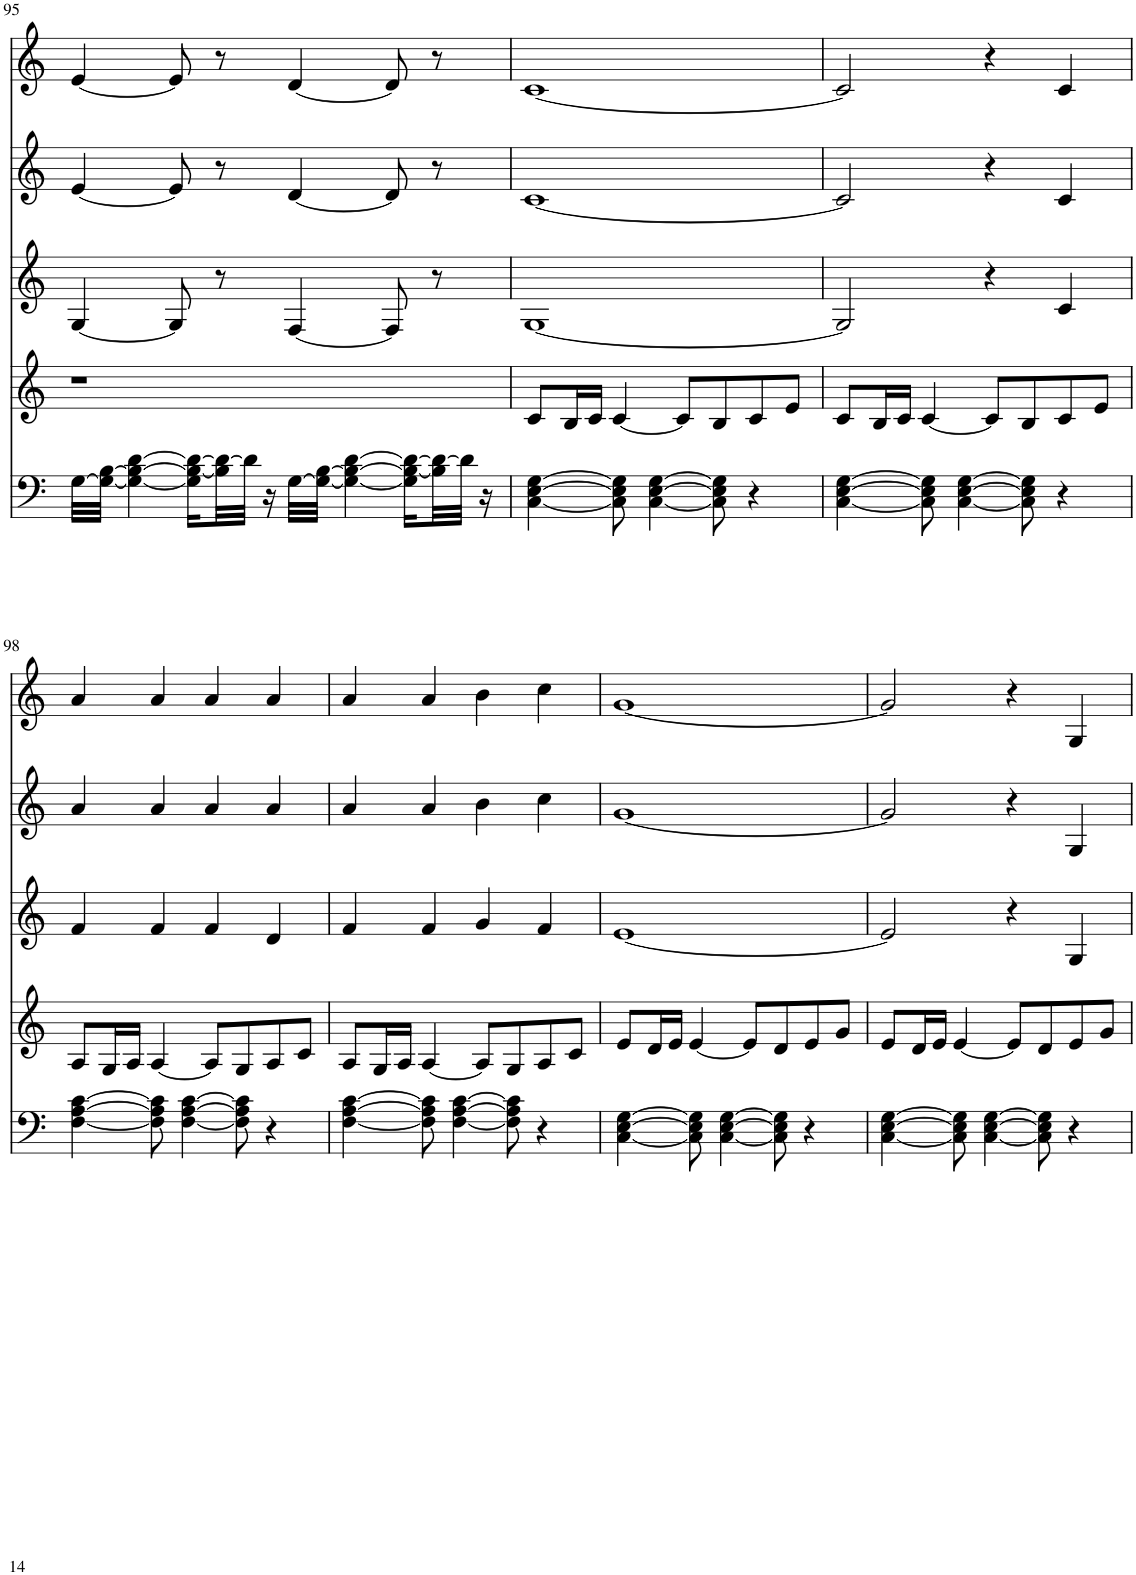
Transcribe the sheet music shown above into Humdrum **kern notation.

**kern	**kern	**kern	**kern	**kern
*part5	*part4	*part3	*part2	*part1
*staff5	*staff4	*staff3	*staff2	*staff1
*I"Guitar II	*I"Guitar I	*I"Clarinet	*I"Viola	*I"Oboe
*	*	*I'Cl	*I'Vla	*I'Ob
!!LO:PB:g=z
*clefF4	*clefG2	*clefG2	*clefG2	*clefG2
*	*	*Trd1c2	*	*
*k[]	*k[]	*k[]	*k[]	*k[]
*M4/4	*M4/4	*M4/4	*M4/4	*M4/4
=95	=95	=95	=95	=95
[32G\LLL	1r	[4G/	[4e/	[4e/
32G\_ [32B\JJJ	.	.	.	.
4G\_ 4B\_ [4d\	.	.	.	.
.	.	8G/]	8e/]	8e/]
16G\] 16B\_ 16d\_LL	.	.	.	.
32B\] 32d\_L	.	8r	8r	8r
32d\JJJ]	.	.	.	.
16r	.	.	.	.
[32G\LLL	.	[4F/	[4d/	[4d/
32G\_ [32B\JJJ	.	.	.	.
4G\_ 4B\_ [4d\	.	.	.	.
.	.	8F/]	8d/]	8d/]
16G\] 16B\_ 16d\_LL	.	.	.	.
32B\] 32d\_L	.	8r	8r	8r
32d\JJJ]	.	.	.	.
16r	.	.	.	.
=96	=96	=96	=96	=96
[4C\ [4E\ [4G\	8c/L	[1G	[1c	[1c
.	16B/L	.	.	.
.	16c/JJ	.	.	.
8C\] 8E\] 8G\]	[4c/	.	.	.
[4C\ [4E\ [4G\	.	.	.	.
.	8c/L]	.	.	.
8C\] 8E\] 8G\]	8B/	.	.	.
4r	8c/	.	.	.
.	8e/J	.	.	.
=97	=97	=97	=97	=97
[4C\ [4E\ [4G\	8c/L	2G/]	2c/]	2c/]
.	16B/L	.	.	.
.	16c/JJ	.	.	.
8C\] 8E\] 8G\]	[4c/	.	.	.
[4C\ [4E\ [4G\	.	.	.	.
.	8c/L]	4r	4r	4r
8C\] 8E\] 8G\]	8B/	.	.	.
4r	8c/	4c/	4c/	4c/
.	8e/J	.	.	.
!!LO:LB:g=z
=98	=98	=98	=98	=98
[4F\ [4A\ [4c\	8A/L	4f/	4a/	4a/
.	16G/L	.	.	.
.	16A/JJ	.	.	.
8F\] 8A\] 8c\]	[4A/	4f/	4a/	4a/
[4F\ [4A\ [4c\	.	.	.	.
.	8A/L]	4f/	4a/	4a/
8F\] 8A\] 8c\]	8G/	.	.	.
4r	8A/	4d/	4a/	4a/
.	8c/J	.	.	.
=99	=99	=99	=99	=99
[4F\ [4A\ [4c\	8A/L	4f/	4a/	4a/
.	16G/L	.	.	.
.	16A/JJ	.	.	.
8F\] 8A\] 8c\]	[4A/	4f/	4a/	4a/
[4F\ [4A\ [4c\	.	.	.	.
.	8A/L]	4g/	4b\	4b\
8F\] 8A\] 8c\]	8G/	.	.	.
4r	8A/	4f/	4cc\	4cc\
.	8c/J	.	.	.
=100	=100	=100	=100	=100
[4C\ [4E\ [4G\	8e/L	[1e	[1g	[1g
.	16d/L	.	.	.
.	16e/JJ	.	.	.
8C\] 8E\] 8G\]	[4e/	.	.	.
[4C\ [4E\ [4G\	.	.	.	.
.	8e/L]	.	.	.
8C\] 8E\] 8G\]	8d/	.	.	.
4r	8e/	.	.	.
.	8g/J	.	.	.
=101	=101	=101	=101	=101
[4C\ [4E\ [4G\	8e/L	2e/]	2g/]	2g/]
.	16d/L	.	.	.
.	16e/JJ	.	.	.
8C\] 8E\] 8G\]	[4e/	.	.	.
[4C\ [4E\ [4G\	.	.	.	.
.	8e/L]	4r	4r	4r
8C\] 8E\] 8G\]	8d/	.	.	.
4r	8e/	4G/	4G/	4G/
.	8g/J	.	.	.
=	=	=	=	=
*-	*-	*-	*-	*-
